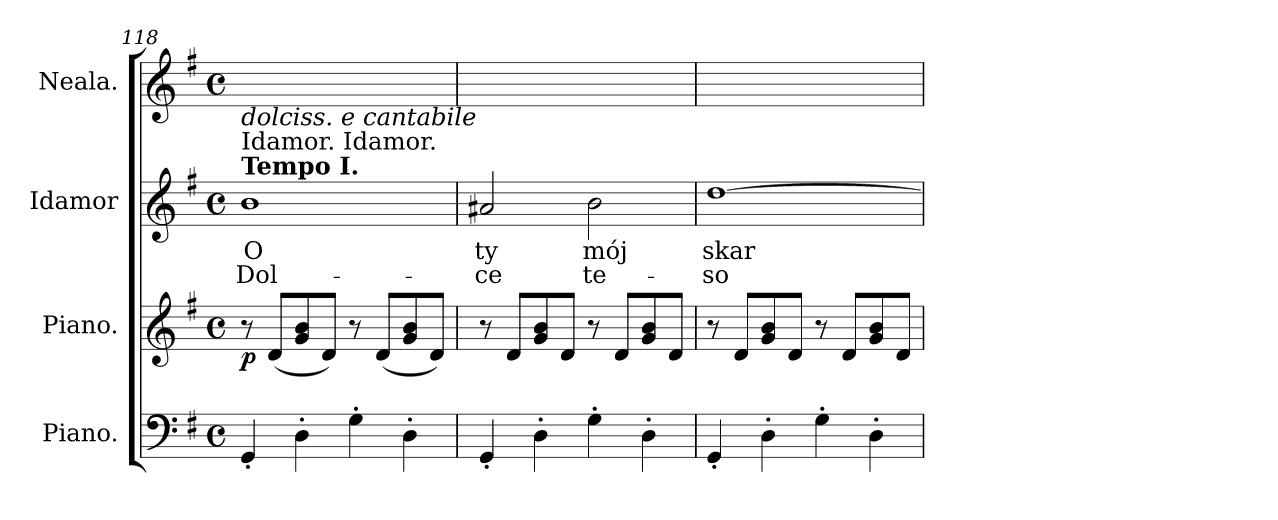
**kern	**kern	**dynam	**kern	**text	**text	**kern
*part4	*part3	*part3	*part2	*part2	*part2	*part1
*staff4	*staff3	*staff3	*staff2	*staff2	*staff2	*staff1
*I"Piano.	*I"Piano.	*	*I"Idamor	*	*	*I"Neala.
*	*	*	*I'I.	*	*	*I'N.
*clefF4	*clefG2	*	*clefG2	*	*	*clefG2
*k[f#]	*k[f#]	*	*k[f#]	*	*	*k[f#]
*M4/4	*M4/4	*	*M4/4	*	*	*M4/4
*met(c)	*met(c)	*	*met(c)	*	*	*met(c)
=118	=118	=118	=118	=118	=118	=118
!	!	!	!LO:TX:a:B:t=Tempo I.	!	!	!
!	!	!	!LO:TX:a:t=Idamor. Idamor.	!	!	!
!	!	!	!LO:TX:a:i:t=dolciss. e cantabile	!	!	!
4GG'/	8r	p	1b	O	Dol-	1ryy
.	(8d/L	.	.	.	.	.
4D'\	8g/ 8b/	.	.	.	.	.
.	8d/J)	.	.	.	.	.
4G'\	8r	.	.	.	.	.
.	(8d/L	.	.	.	.	.
4D'\	8g/ 8b/	.	.	.	.	.
.	8d/J)	.	.	.	.	.
=119	=119	=119	=119	=119	=119	=119
4GG'/	8r	.	2a#X/	ty	-ce	1ryy
.	8d/L	.	.	.	.	.
4D'\	8g/ 8b/	.	.	.	.	.
.	8d/J	.	.	.	.	.
4G'\	8r	.	2b\	mój	te-	.
.	8d/L	.	.	.	.	.
4D'\	8g/ 8b/	.	.	.	.	.
.	8d/J	.	.	.	.	.
=120	=120	=120	=120	=120	=120	=120
4GG'/	8r	.	[1dd	skar-	-so-	1ryy
.	8d/L	.	.	.	.	.
4D'\	8g/ 8b/	.	.	.	.	.
.	8d/J	.	.	.	.	.
4G'\	8r	.	.	.	.	.
.	8d/L	.	.	.	.	.
4D'\	8g/ 8b/	.	.	.	.	.
.	8d/J	.	.	.	.	.
=	=	=	=	=	=	=
*-	*-	*-	*-	*-	*-	*-
